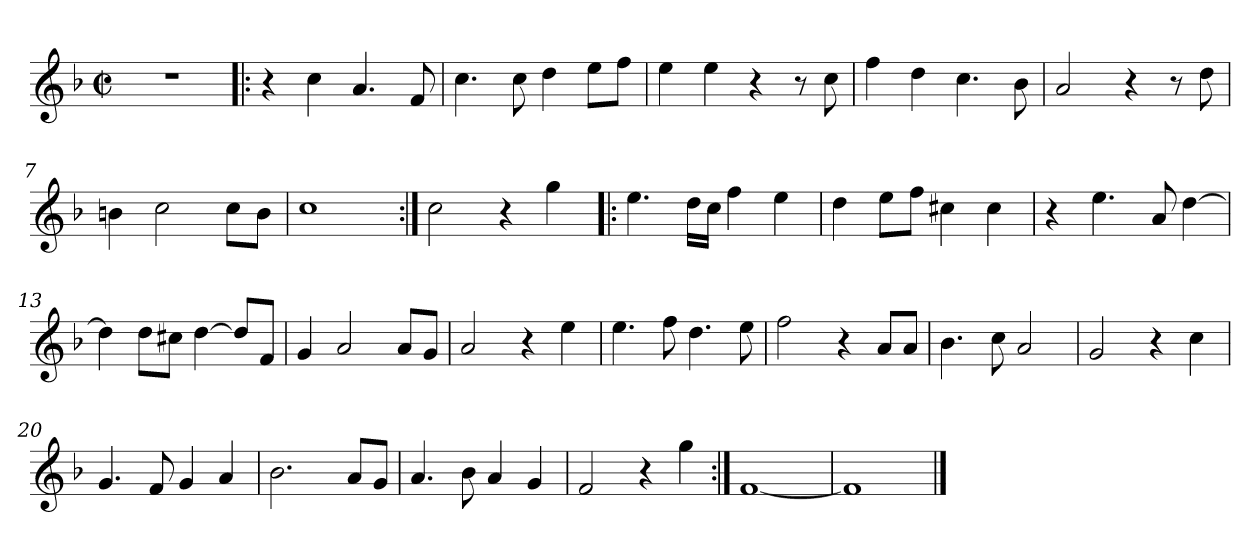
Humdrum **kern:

**kern
*part1
*staff1
*clefG2
*k[b-]
*F:
*M2/2
*met(c|)
=1
1r
=2!|:
4r
4cc\
4.a/
8f/
=3
4.cc\
8cc\
4dd\
8ee\L
8ff\J
=4
4ee\
4ee\
4r
8r
8cc\
=5
4ff\
4dd\
4.cc\
8b-\
=6
2a/
4r
8r
8dd\
!!LO:LB:g=z
=7
4bn\
2cc\
8cc\L
8b\J
=8
1cc
=9:|!
2cc\
4r
4gg\
=10!|:
4.ee\
16dd\LL
16cc\JJ
4ff\
4ee\
=11
4dd\
8ee\L
8ff\J
4cc#X\
4cc#\
=12
4r
4.ee\
8a/
[4dd\
!!LO:LB:g=z
=13
4dd\]
8dd\L
8cc#X\J
[4dd\
8dd/L]
8f/J
=14
4g/
2a/
8a/L
8g/J
=15
2a/
4r
4ee\
=16
4.ee\
8ff\
4.dd\
8ee\
=17
2ff\
4r
8a/L
8a/J
=18
4.b-\
8cc\
2a/
!!LO:LB:g=z
=19
2g/
4r
4cc\
=20
4.g/
8f/
4g/
4a/
=21
2.b-\
8a/L
8g/J
=22
4.a/
8b-\
4a/
4g/
=23
2f/
4r
4gg\
=24:|!
[1f
=25
1f]
==
*-
